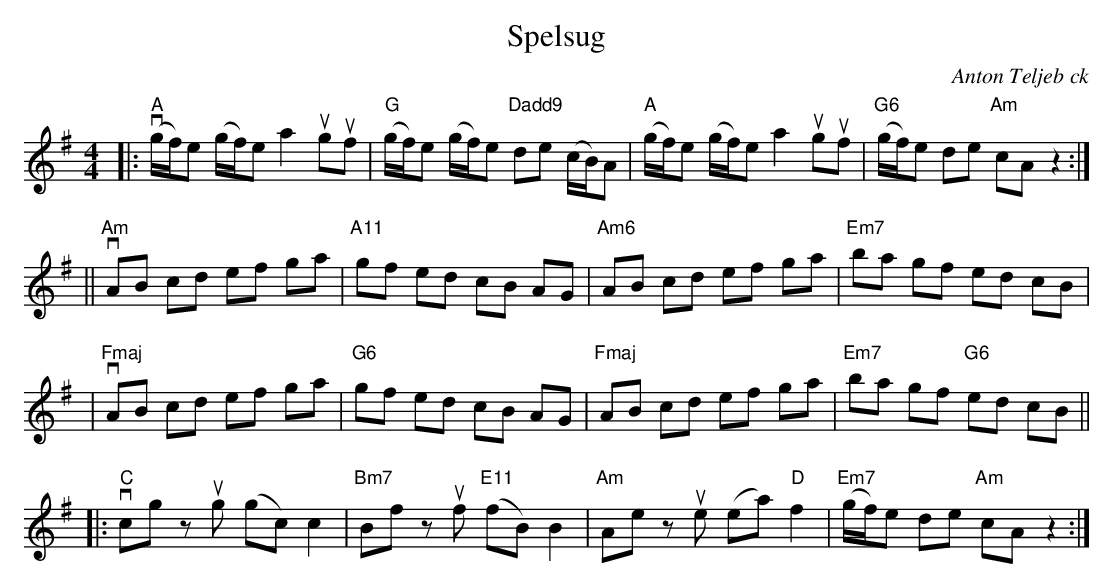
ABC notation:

X:1
T:Spelsug
C:Anton Teljeb ck
M:4/4
L:1/8
K:G
|: "A" v(g/f/)e (g/f/)e a2 uguf | "G" (g/f/)e (g/f/)e "Dadd9"de (c/B/)A | "A"(g/f/)e (g/f/)e a2 uguf | "G6"(g/f/)e de "Am"cA z2 :|
|| "Am"vAB cd ef ga | "A11"gf ed cB AG | "Am6"AB cd ef ga | "Em7"ba gf ed cB |
| "Fmaj"vAB cd ef ga | "G6"gf ed cB AG | "Fmaj"AB cd ef ga | "Em7"ba gf "G6" ed cB ||
|:"C"vcg zug (gc) c2 | "Bm7"Bf zuf "E11"(fB) B2 | "Am"Ae zue (ea) "D" f2 | "Em7"(g/f/)e de "Am"cA z2 :|
